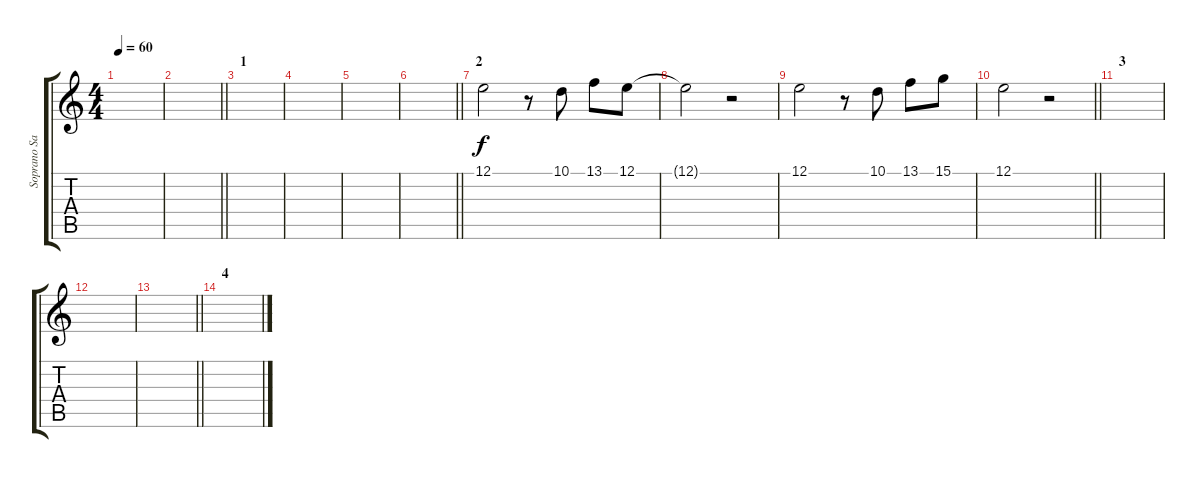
\track ("Soprano Sax" "Soprano Sa") {instrument sopranosax}
\staff {score tabs}
\tuning (E4 B3 G3 D3 A2 E2) {hide}
\ts (4 4)
\tempo 60
\clef g2
\ks c
|
\barLineRight lightlight
|
\section ("" "1")
|
|
|
\barLineRight lightlight
|
\section ("" "2")
12.1.2 r.8 10.1.8 13.1.8 12.1.8 |
12.1{t}.2 r.2 |
12.1.2 r.8 10.1.8 13.1.8 15.1.8 |
\barLineRight lightlight
12.1.2 r.2 |
\section ("" "3")
|
|
\barLineRight lightlight
|
\section ("" "4")
